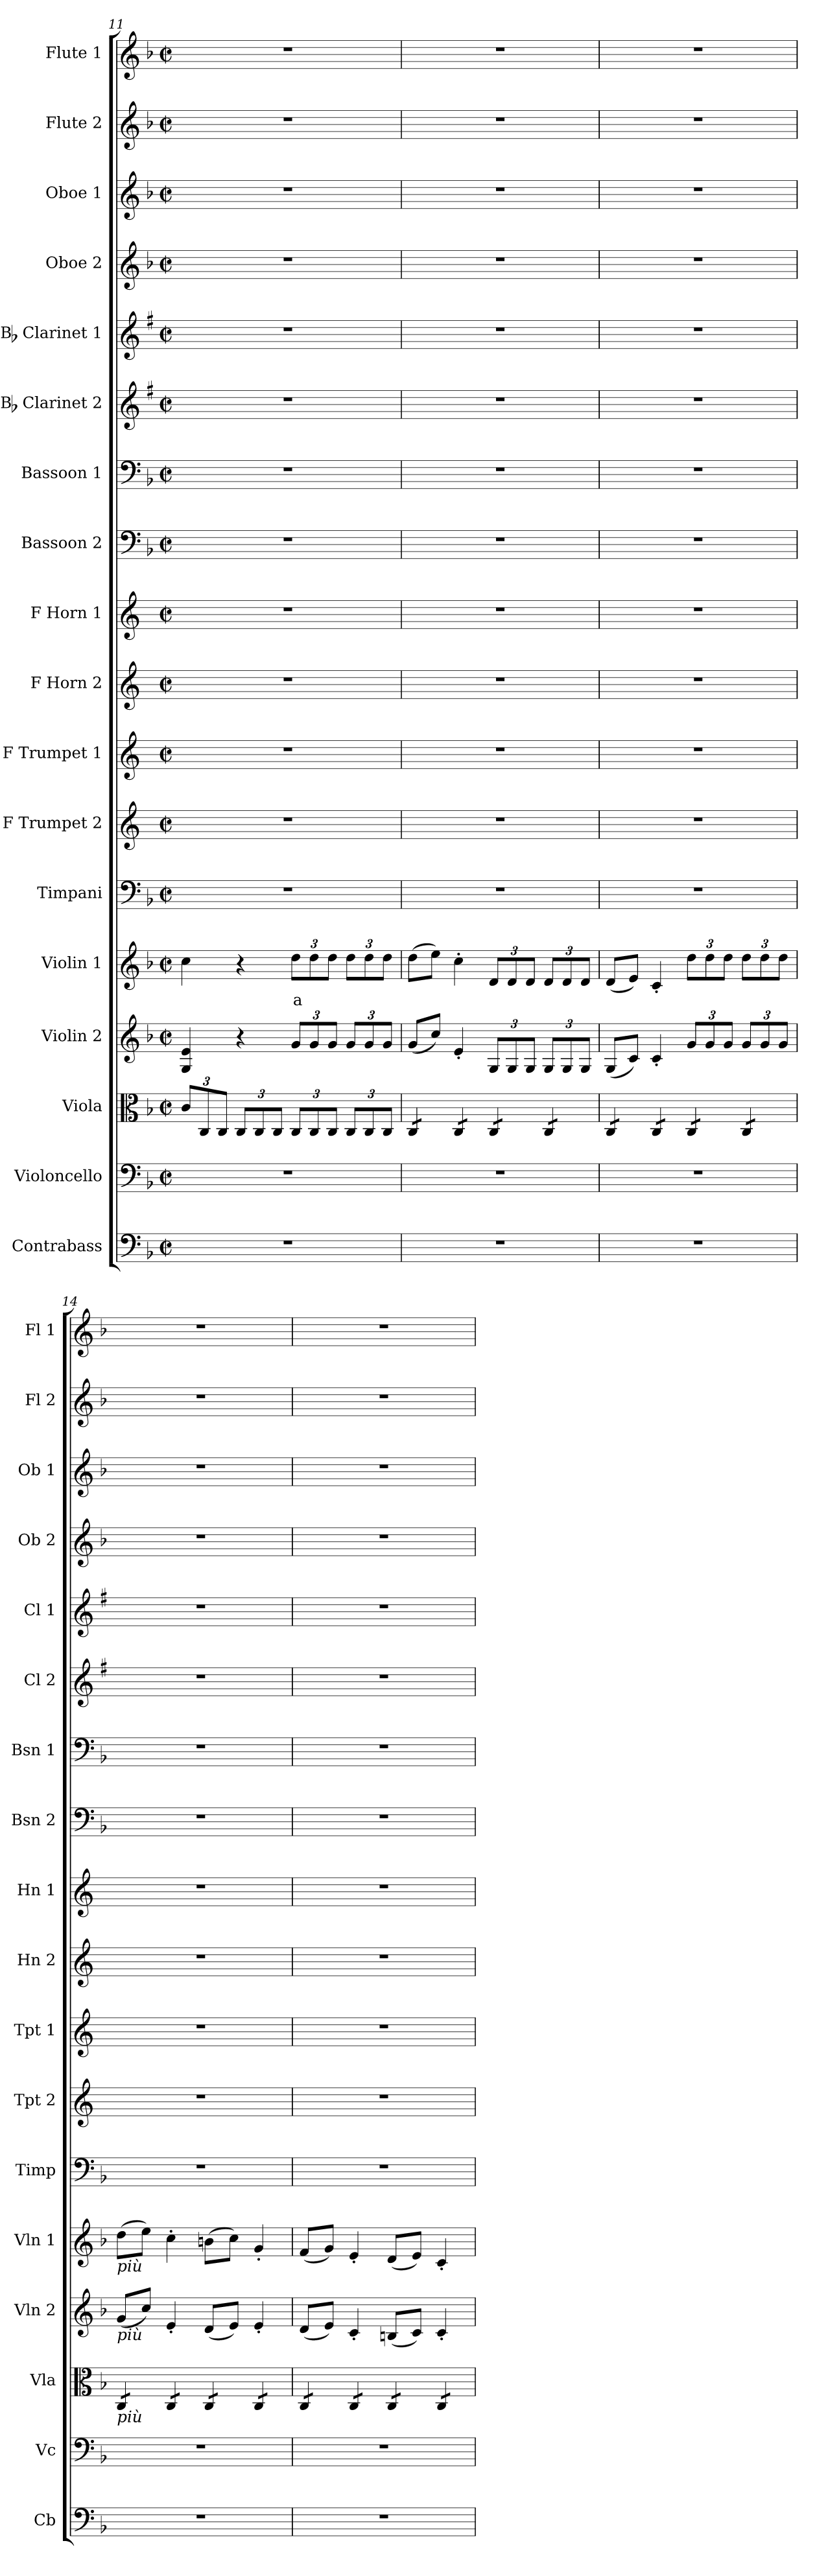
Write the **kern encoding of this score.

**kern	**kern	**kern	**kern	**kern	**text	**kern	**kern	**kern	**kern	**kern	**kern	**kern	**kern	**kern	**kern	**kern	**kern	**kern
*part18	*part17	*part16	*part15	*part14	*part14	*part13	*part12	*part11	*part10	*part9	*part8	*part7	*part6	*part5	*part4	*part3	*part2	*part1
*staff18	*staff17	*staff16	*staff15	*staff14	*staff14	*staff13	*staff12	*staff11	*staff10	*staff9	*staff8	*staff7	*staff6	*staff5	*staff4	*staff3	*staff2	*staff1
*I"Contrabass	*I"Violoncello	*I"Viola	*I"Violin 2	*I"Violin 1	*	*I"Timpani	*I"F Trumpet 2	*I"F Trumpet 1	*I"F Horn 2	*I"F Horn 1	*I"Bassoon 2	*I"Bassoon 1	*I"Bb Clarinet 2	*I"Bb Clarinet 1	*I"Oboe 2	*I"Oboe 1	*I"Flute 2	*I"Flute 1
*I'Cb	*I'Vc	*I'Vla	*I'Vln 2	*I'Vln 1	*	*I'Timp	*I'Tpt 2	*I'Tpt 1	*I'Hn 2	*I'Hn 1	*I'Bsn 2	*I'Bsn 1	*I'Cl 2	*I'Cl 1	*I'Ob 2	*I'Ob 1	*I'Fl 2	*I'Fl 1
*clefF4	*clefF4	*clefC3	*clefG2	*clefG2	*	*clefF4	*clefG2	*clefG2	*clefG2	*clefG2	*clefF4	*clefF4	*clefG2	*clefG2	*clefG2	*clefG2	*clefG2	*clefG2
*ITrd7c12	*	*	*	*	*	*	*ITrd-3c-5	*ITrd-3c-5	*ITrd4c7	*ITrd4c7	*	*	*ITrd1c2	*ITrd1c2	*	*	*	*
*k[b-]	*k[b-]	*k[b-]	*k[b-]	*k[b-]	*	*k[b-]	*k[b-]	*k[b-]	*k[b-]	*k[b-]	*k[b-]	*k[b-]	*k[b-]	*k[b-]	*k[b-]	*k[b-]	*k[b-]	*k[b-]
*M2/2	*M2/2	*M2/2	*M2/2	*M2/2	*	*M2/2	*M2/2	*M2/2	*M2/2	*M2/2	*M2/2	*M2/2	*M2/2	*M2/2	*M2/2	*M2/2	*M2/2	*M2/2
*met(c|)	*met(c|)	*met(c|)	*met(c|)	*met(c|)	*	*met(c|)	*met(c|)	*met(c|)	*met(c|)	*met(c|)	*met(c|)	*met(c|)	*met(c|)	*met(c|)	*met(c|)	*met(c|)	*met(c|)	*met(c|)
*	*	*Xbrackettup	*	*	*	*	*	*	*	*	*	*	*	*	*	*	*	*
=11	=11	=11	=11	=11	=11	=11	=11	=11	=11	=11	=11	=11	=11	=11	=11	=11	=11	=11
1r	1r	12c/L	4G/ 4e/	4cc\	.	1r	1r	1r	1r	1r	1r	1r	1r	1r	1r	1r	1r	1r
.	.	12C/	.	.	.	.	.	.	.	.	.	.	.	.	.	.	.	.
.	.	12C/J	.	.	.	.	.	.	.	.	.	.	.	.	.	.	.	.
.	.	12C/L	4r	4r	.	.	.	.	.	.	.	.	.	.	.	.	.	.
.	.	12C/	.	.	.	.	.	.	.	.	.	.	.	.	.	.	.	.
.	.	12C/J	.	.	.	.	.	.	.	.	.	.	.	.	.	.	.	.
*	*	*	*Xbrackettup	*Xbrackettup	*	*	*	*	*	*	*	*	*	*	*	*	*	*
!	!	!	!	!	!LO:LY:b:color=#FF0000	!	!	!	!	!	!	!	!	!	!	!	!	!
.	.	12C/L	12g/L	12dd\L	a	.	.	.	.	.	.	.	.	.	.	.	.	.
.	.	12C/	12g/	12dd\	.	.	.	.	.	.	.	.	.	.	.	.	.	.
.	.	12C/J	12g/J	12dd\J	.	.	.	.	.	.	.	.	.	.	.	.	.	.
.	.	12C/L	12g/L	12dd\L	.	.	.	.	.	.	.	.	.	.	.	.	.	.
.	.	12C/	12g/	12dd\	.	.	.	.	.	.	.	.	.	.	.	.	.	.
.	.	12C/J	12g/J	12dd\J	.	.	.	.	.	.	.	.	.	.	.	.	.	.
!!LO:PB:g=z
=12	=12	=12	=12	=12	=12	=12	=12	=12	=12	=12	=12	=12	=12	=12	=12	=12	=12	=12
*	*	*tremolo	*	*	*	*	*	*	*	*	*	*	*	*	*	*	*	*
1r	1r	12C/L	(8g/L	(8dd\L	.	1r	1r	1r	1r	1r	1r	1r	1r	1r	1r	1r	1r	1r
.	.	12C/	.	.	.	.	.	.	.	.	.	.	.	.	.	.	.	.
.	.	.	8cc/J)	8ee\J)	.	.	.	.	.	.	.	.	.	.	.	.	.	.
.	.	12C/J	.	.	.	.	.	.	.	.	.	.	.	.	.	.	.	.
.	.	12C/L	4e'/	4cc'\	.	.	.	.	.	.	.	.	.	.	.	.	.	.
.	.	12C/	.	.	.	.	.	.	.	.	.	.	.	.	.	.	.	.
.	.	12C/J	.	.	.	.	.	.	.	.	.	.	.	.	.	.	.	.
.	.	12C/L	12G/L	12d/L	.	.	.	.	.	.	.	.	.	.	.	.	.	.
.	.	12C/	12G/	12d/	.	.	.	.	.	.	.	.	.	.	.	.	.	.
.	.	12C/J	12G/J	12d/J	.	.	.	.	.	.	.	.	.	.	.	.	.	.
.	.	12C/L	12G/L	12d/L	.	.	.	.	.	.	.	.	.	.	.	.	.	.
.	.	12C/	12G/	12d/	.	.	.	.	.	.	.	.	.	.	.	.	.	.
.	.	12C/J	12G/J	12d/J	.	.	.	.	.	.	.	.	.	.	.	.	.	.
=13	=13	=13	=13	=13	=13	=13	=13	=13	=13	=13	=13	=13	=13	=13	=13	=13	=13	=13
1r	1r	12C/L	(8G/L	(8d/L	.	1r	1r	1r	1r	1r	1r	1r	1r	1r	1r	1r	1r	1r
.	.	12C/	.	.	.	.	.	.	.	.	.	.	.	.	.	.	.	.
.	.	.	8c/J)	8e/J)	.	.	.	.	.	.	.	.	.	.	.	.	.	.
.	.	12C/J	.	.	.	.	.	.	.	.	.	.	.	.	.	.	.	.
.	.	12C/L	4c'/	4c'/	.	.	.	.	.	.	.	.	.	.	.	.	.	.
.	.	12C/	.	.	.	.	.	.	.	.	.	.	.	.	.	.	.	.
.	.	12C/J	.	.	.	.	.	.	.	.	.	.	.	.	.	.	.	.
.	.	12C/L	12g/L	12dd\L	.	.	.	.	.	.	.	.	.	.	.	.	.	.
.	.	12C/	12g/	12dd\	.	.	.	.	.	.	.	.	.	.	.	.	.	.
.	.	12C/J	12g/J	12dd\J	.	.	.	.	.	.	.	.	.	.	.	.	.	.
.	.	12C/L	12g/L	12dd\L	.	.	.	.	.	.	.	.	.	.	.	.	.	.
.	.	12C/	12g/	12dd\	.	.	.	.	.	.	.	.	.	.	.	.	.	.
.	.	12C/J	12g/J	12dd\J	.	.	.	.	.	.	.	.	.	.	.	.	.	.
=14	=14	=14	=14	=14	=14	=14	=14	=14	=14	=14	=14	=14	=14	=14	=14	=14	=14	=14
!	!	!	!	!LO:TX:b:i:t=più	!	!	!	!	!	!	!	!	!	!	!	!	!	!
!	!	!	!LO:TX:b:i:t=più	!	!	!	!	!	!	!	!	!	!	!	!	!	!	!
!	!	!LO:TX:b:i:t=più	!	!	!	!	!	!	!	!	!	!	!	!	!	!	!	!
1r	1r	12C/L	(8g/L	(8dd\L	.	1r	1r	1r	1r	1r	1r	1r	1r	1r	1r	1r	1r	1r
.	.	12C/	.	.	.	.	.	.	.	.	.	.	.	.	.	.	.	.
.	.	.	8cc/J)	8ee\J)	.	.	.	.	.	.	.	.	.	.	.	.	.	.
.	.	12C/J	.	.	.	.	.	.	.	.	.	.	.	.	.	.	.	.
.	.	12C/L	4e'/	4cc'\	.	.	.	.	.	.	.	.	.	.	.	.	.	.
.	.	12C/	.	.	.	.	.	.	.	.	.	.	.	.	.	.	.	.
.	.	12C/J	.	.	.	.	.	.	.	.	.	.	.	.	.	.	.	.
.	.	12C/L	(8d/L	(8bn\L	.	.	.	.	.	.	.	.	.	.	.	.	.	.
.	.	12C/	.	.	.	.	.	.	.	.	.	.	.	.	.	.	.	.
.	.	.	8e/J)	8cc\J)	.	.	.	.	.	.	.	.	.	.	.	.	.	.
.	.	12C/J	.	.	.	.	.	.	.	.	.	.	.	.	.	.	.	.
.	.	12C/L	4e'/	4g'/	.	.	.	.	.	.	.	.	.	.	.	.	.	.
.	.	12C/	.	.	.	.	.	.	.	.	.	.	.	.	.	.	.	.
.	.	12C/J	.	.	.	.	.	.	.	.	.	.	.	.	.	.	.	.
=15	=15	=15	=15	=15	=15	=15	=15	=15	=15	=15	=15	=15	=15	=15	=15	=15	=15	=15
1r	1r	12C/L	(8d/L	(8f/L	.	1r	1r	1r	1r	1r	1r	1r	1r	1r	1r	1r	1r	1r
.	.	12C/	.	.	.	.	.	.	.	.	.	.	.	.	.	.	.	.
.	.	.	8e/J)	8g/J)	.	.	.	.	.	.	.	.	.	.	.	.	.	.
.	.	12C/J	.	.	.	.	.	.	.	.	.	.	.	.	.	.	.	.
.	.	12C/L	4c'/	4e'/	.	.	.	.	.	.	.	.	.	.	.	.	.	.
.	.	12C/	.	.	.	.	.	.	.	.	.	.	.	.	.	.	.	.
.	.	12C/J	.	.	.	.	.	.	.	.	.	.	.	.	.	.	.	.
.	.	12C/L	(8Bn/L	(8d/L	.	.	.	.	.	.	.	.	.	.	.	.	.	.
.	.	12C/	.	.	.	.	.	.	.	.	.	.	.	.	.	.	.	.
.	.	.	8c/J)	8e/J)	.	.	.	.	.	.	.	.	.	.	.	.	.	.
.	.	12C/J	.	.	.	.	.	.	.	.	.	.	.	.	.	.	.	.
.	.	12C/L	4c'/	4c'/	.	.	.	.	.	.	.	.	.	.	.	.	.	.
.	.	12C/	.	.	.	.	.	.	.	.	.	.	.	.	.	.	.	.
.	.	12C/J	.	.	.	.	.	.	.	.	.	.	.	.	.	.	.	.
*	*	*Xtremolo	*	*	*	*	*	*	*	*	*	*	*	*	*	*	*	*
=	=	=	=	=	=	=	=	=	=	=	=	=	=	=	=	=	=	=
*-	*-	*-	*-	*-	*-	*-	*-	*-	*-	*-	*-	*-	*-	*-	*-	*-	*-	*-
